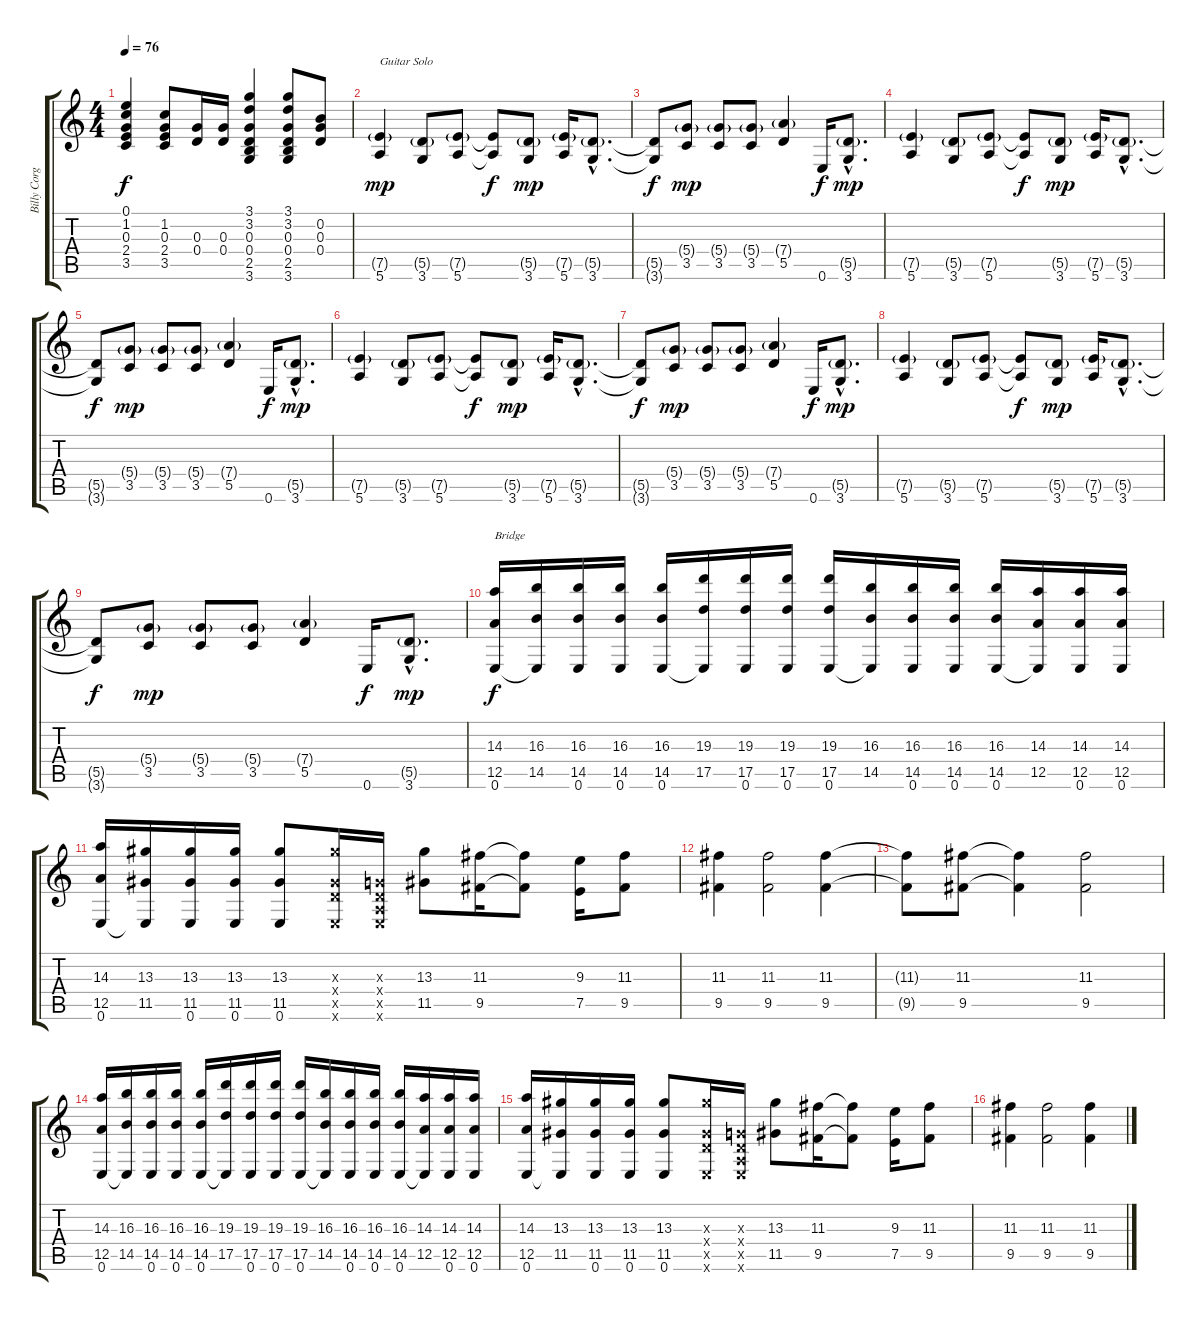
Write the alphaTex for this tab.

\track ("Billy Corgan" "Billy Corg") {instrument electricguitarclean}
\staff {score tabs}
\tuning (E4 B3 G3 D3 A2 E2) {hide}
\ts (4 4)
\tempo 76
\clef g2
\ks c
(0.1 1.2 0.3 2.4 3.5).4{dy f instrument distortionguitar} (1.2 0.3 2.4 3.5).8{instrument distortionguitar} (0.3 0.4).16{instrument distortionguitar} (0.3 0.4).16{instrument distortionguitar} (3.1 3.2 0.3 0.4 2.5 3.6).4{instrument distortionguitar} (3.1 3.2 0.3 0.4 2.5 3.6).8{instrument distortionguitar} (0.2 0.3 0.4).8{instrument distortionguitar} |
(7.5{g} 5.6).4{txt "Guitar Solo" dy mp instrument distortionguitar} (5.5{g} 3.6).8{instrument distortionguitar} (7.5{g} 5.6).8{instrument distortionguitar} (7.5{t} 5.6{t}).8{dy f instrument distortionguitar} (5.5{g} 3.6).8{dy mp instrument distortionguitar} (7.5{g} 5.6).16{instrument distortionguitar} (5.5{g hac} 3.6{hac}).8{d instrument distortionguitar} |
(5.5{t} 3.6{t}).8{dy f instrument distortionguitar} (5.4{g} 3.5).8{dy mp instrument distortionguitar} (5.4{g} 3.5).8{instrument distortionguitar} (5.4{g} 3.5).8{instrument distortionguitar} (7.4{g} 5.5).4{instrument distortionguitar} 0.6.16{dy f instrument distortionguitar} (5.5{g hac} 3.6{hac}).8{d dy mp instrument distortionguitar} |
(7.5{g} 5.6).4{instrument distortionguitar} (5.5{g} 3.6).8{instrument distortionguitar} (7.5{g} 5.6).8{instrument distortionguitar} (7.5{t} 5.6{t}).8{dy f instrument distortionguitar} (5.5{g} 3.6).8{dy mp instrument distortionguitar} (7.5{g} 5.6).16{instrument distortionguitar} (5.5{g hac} 3.6{hac}).8{d instrument distortionguitar} |
(5.5{t} 3.6{t}).8{dy f instrument distortionguitar} (5.4{g} 3.5).8{dy mp instrument distortionguitar} (5.4{g} 3.5).8{instrument distortionguitar} (5.4{g} 3.5).8{instrument distortionguitar} (7.4{g} 5.5).4{instrument distortionguitar} 0.6.16{dy f instrument distortionguitar} (5.5{g hac} 3.6{hac}).8{d dy mp instrument distortionguitar} |
(7.5{g} 5.6).4{instrument distortionguitar} (5.5{g} 3.6).8{instrument distortionguitar} (7.5{g} 5.6).8{instrument distortionguitar} (7.5{t} 5.6{t}).8{dy f instrument distortionguitar} (5.5{g} 3.6).8{dy mp instrument distortionguitar} (7.5{g} 5.6).16{instrument distortionguitar} (5.5{g hac} 3.6{hac}).8{d instrument distortionguitar} |
(5.5{t} 3.6{t}).8{dy f instrument distortionguitar} (5.4{g} 3.5).8{dy mp instrument distortionguitar} (5.4{g} 3.5).8{instrument distortionguitar} (5.4{g} 3.5).8{instrument distortionguitar} (7.4{g} 5.5).4{instrument distortionguitar} 0.6.16{dy f instrument distortionguitar} (5.5{g hac} 3.6{hac}).8{d dy mp instrument distortionguitar} |
(7.5{g} 5.6).4{instrument distortionguitar} (5.5{g} 3.6).8{instrument distortionguitar} (7.5{g} 5.6).8{instrument distortionguitar} (7.5{t} 5.6{t}).8{dy f instrument distortionguitar} (5.5{g} 3.6).8{dy mp instrument distortionguitar} (7.5{g} 5.6).16{instrument distortionguitar} (5.5{g hac} 3.6{hac}).8{d instrument distortionguitar} |
(5.5{t} 3.6{t}).8{dy f instrument distortionguitar} (5.4{g} 3.5).8{dy mp instrument distortionguitar} (5.4{g} 3.5).8{instrument distortionguitar} (5.4{g} 3.5).8{instrument distortionguitar} (7.4{g} 5.5).4{instrument distortionguitar} 0.6.16{dy f instrument distortionguitar} (5.5{g hac} 3.6{hac}).8{d dy mp instrument distortionguitar} |
(14.3 12.5 0.6).16{txt "Bridge" dy f instrument distortionguitar} (16.3 14.5 0.6{t}).16{instrument distortionguitar} (16.3 14.5 0.6).16{instrument distortionguitar} (16.3 14.5 0.6).16{instrument distortionguitar} (16.3 14.5 0.6).16{instrument distortionguitar} (19.3 17.5 0.6{t}).16{instrument distortionguitar} (19.3 17.5 0.6).16{instrument distortionguitar} (19.3 17.5 0.6).16{instrument distortionguitar} (19.3 17.5 0.6).16{instrument distortionguitar} (16.3 14.5 0.6{t}).16{instrument distortionguitar} (16.3 14.5 0.6).16{instrument distortionguitar} (16.3 14.5 0.6).16{instrument distortionguitar} (16.3 14.5 0.6).16{instrument distortionguitar} (14.3 12.5 0.6{t}).16{instrument distortionguitar} (14.3 12.5 0.6).16{instrument distortionguitar} (14.3 12.5 0.6).16{instrument distortionguitar} |
(14.3 12.5 0.6).16{instrument distortionguitar} (13.3 11.5 0.6{t}).16{instrument distortionguitar} (13.3 11.5 0.6).16{instrument distortionguitar} (13.3 11.5 0.6).16{instrument distortionguitar} (13.3 11.5 0.6).8{instrument distortionguitar} (13.3{x} 0.4{x} 11.5{x} 0.6{x}).16{instrument distortionguitar} (0.3{x} 0.4{x} 0.5{x} 0.6{x}).16{instrument distortionguitar} (13.3 11.5).8{instrument distortionguitar} (11.3 9.5).16{instrument distortionguitar} (11.3{t} 9.5{t}).8{instrument distortionguitar} (9.3 7.5).16{instrument distortionguitar} (11.3 9.5).8{instrument distortionguitar} |
(11.3 9.5).4{instrument distortionguitar} (11.3 9.5).2{instrument distortionguitar} (11.3 9.5).4{instrument distortionguitar} |
(11.3{t} 9.5{t}).8{instrument distortionguitar} (11.3 9.5).8{instrument distortionguitar} (11.3{t} 9.5{t}).4{instrument distortionguitar} (11.3 9.5).2{instrument distortionguitar} |
(14.3 12.5 0.6).16{instrument distortionguitar} (16.3 14.5 0.6{t}).16{instrument distortionguitar} (16.3 14.5 0.6).16{instrument distortionguitar} (16.3 14.5 0.6).16{instrument distortionguitar} (16.3 14.5 0.6).16{instrument distortionguitar} (19.3 17.5 0.6{t}).16{instrument distortionguitar} (19.3 17.5 0.6).16{instrument distortionguitar} (19.3 17.5 0.6).16{instrument distortionguitar} (19.3 17.5 0.6).16{instrument distortionguitar} (16.3 14.5 0.6{t}).16{instrument distortionguitar} (16.3 14.5 0.6).16{instrument distortionguitar} (16.3 14.5 0.6).16{instrument distortionguitar} (16.3 14.5 0.6).16{instrument distortionguitar} (14.3 12.5 0.6{t}).16{instrument distortionguitar} (14.3 12.5 0.6).16{instrument distortionguitar} (14.3 12.5 0.6).16{instrument distortionguitar} |
(14.3 12.5 0.6).16{instrument distortionguitar} (13.3 11.5 0.6{t}).16{instrument distortionguitar} (13.3 11.5 0.6).16{instrument distortionguitar} (13.3 11.5 0.6).16{instrument distortionguitar} (13.3 11.5 0.6).8{instrument distortionguitar} (13.3{x} 0.4{x} 11.5{x} 0.6{x}).16{instrument distortionguitar} (0.3{x} 0.4{x} 0.5{x} 0.6{x}).16{instrument distortionguitar} (13.3 11.5).8{instrument distortionguitar} (11.3 9.5).16{instrument distortionguitar} (11.3{t} 9.5{t}).8{instrument distortionguitar} (9.3 7.5).16{instrument distortionguitar} (11.3 9.5).8{instrument distortionguitar} |
(11.3 9.5).4{instrument distortionguitar} (11.3 9.5).2{instrument distortionguitar} (11.3 9.5).4{instrument distortionguitar}
